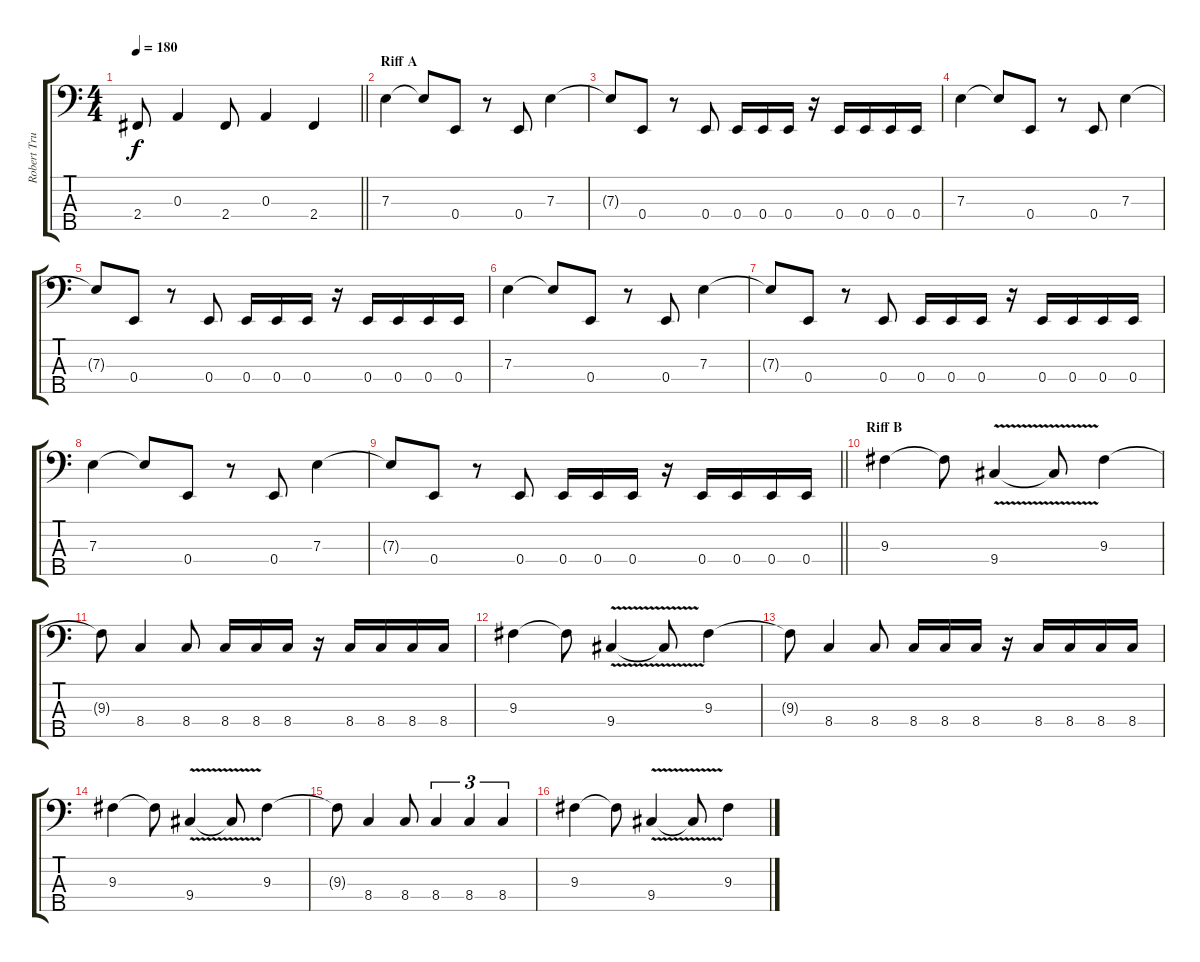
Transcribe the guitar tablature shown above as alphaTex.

\track ("Robert Trujillo" "Robert Tru") {instrument electricbassfinger}
\staff {score tabs}
\tuning (G2 D2 A1 E1 B0) {hide}
\ts (4 4)
\tempo 180
\clef f4
\barLineRight lightlight
\ks c
2.4.8{dy f} 0.3.4 2.4.8 0.3.4 2.4.4 |
\section ("" "Riff A")
7.3.4 7.3{t}.8 0.4.8 r.8 0.4.8 7.3.4 |
7.3{t}.8 0.4.8 r.8 0.4.8 0.4.16 0.4.16 0.4.16 r.16 0.4.16 0.4.16 0.4.16 0.4.16 |
7.3.4 7.3{t}.8 0.4.8 r.8 0.4.8 7.3.4 |
7.3{t}.8 0.4.8 r.8 0.4.8 0.4.16 0.4.16 0.4.16 r.16 0.4.16 0.4.16 0.4.16 0.4.16 |
7.3.4 7.3{t}.8 0.4.8 r.8 0.4.8 7.3.4 |
7.3{t}.8 0.4.8 r.8 0.4.8 0.4.16 0.4.16 0.4.16 r.16 0.4.16 0.4.16 0.4.16 0.4.16 |
7.3.4 7.3{t}.8 0.4.8 r.8 0.4.8 7.3.4 |
\barLineRight lightlight
7.3{t}.8 0.4.8 r.8 0.4.8 0.4.16 0.4.16 0.4.16 r.16 0.4.16 0.4.16 0.4.16 0.4.16 |
\section ("" "Riff B")
9.3.4 9.3{t}.8 9.4{v}.4 9.4{t}.8 9.3.4 |
9.3{t}.8 8.4.4 8.4.8 8.4.16 8.4.16 8.4.16 r.16 8.4.16 8.4.16 8.4.16 8.4.16 |
9.3.4 9.3{t}.8 9.4{v}.4 9.4{t}.8 9.3.4 |
9.3{t}.8 8.4.4 8.4.8 8.4.16 8.4.16 8.4.16 r.16 8.4.16 8.4.16 8.4.16 8.4.16 |
9.3.4 9.3{t}.8 9.4{v}.4 9.4{t}.8 9.3.4 |
9.3{t}.8 8.4.4 8.4.8 8.4.4{tu (3 2)} 8.4.4{tu (3 2)} 8.4.4{tu (3 2)} |
9.3.4 9.3{t}.8 9.4{v}.4 9.4{t}.8 9.3.4
